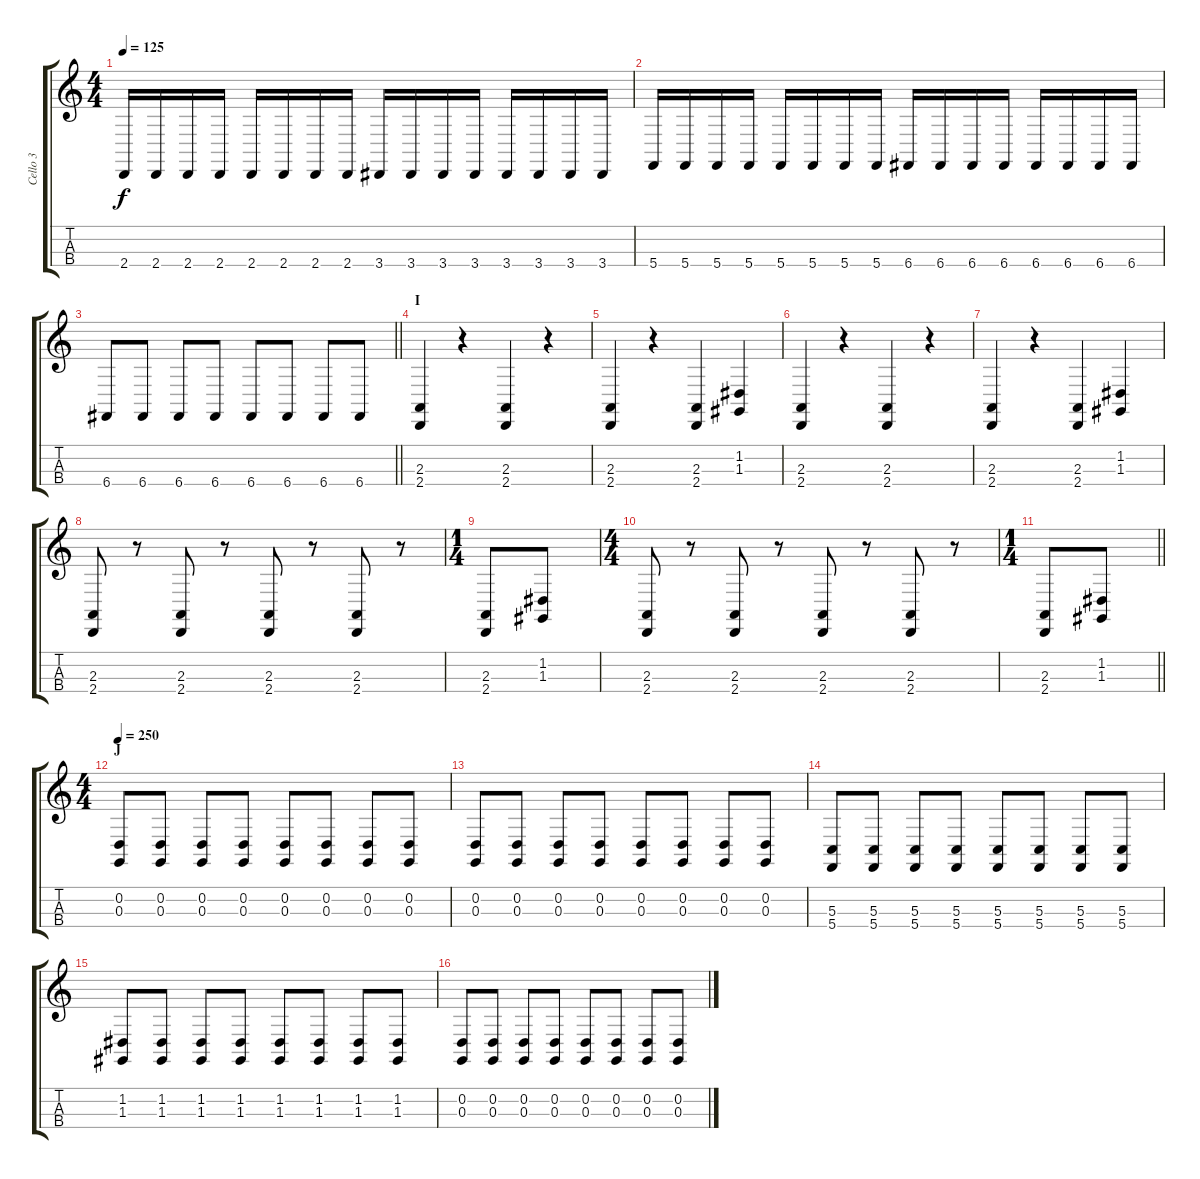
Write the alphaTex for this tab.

\track ("Cello 3" "Cello 3") {instrument cello}
\staff {score tabs}
\tuning (A3 D3 G2 C2) {hide}
\ts (4 4)
\tempo 125
\clef g2
\ks c
2.4.16{dy f} 2.4.16 2.4.16 2.4.16 2.4.16 2.4.16 2.4.16 2.4.16 3.4.16 3.4.16 3.4.16 3.4.16 3.4.16 3.4.16 3.4.16 3.4.16 |
5.4.16 5.4.16 5.4.16 5.4.16 5.4.16 5.4.16 5.4.16 5.4.16 6.4.16 6.4.16 6.4.16 6.4.16 6.4.16 6.4.16 6.4.16 6.4.16 |
\barLineRight lightlight
6.4.8 6.4.8 6.4.8 6.4.8 6.4.8 6.4.8 6.4.8 6.4.8 |
\section ("" "I")
(2.3 2.4).4 r.4 (2.3 2.4).4 r.4 |
(2.3 2.4).4 r.4 (2.3 2.4).4 (1.2 1.3).4 |
(2.3 2.4).4 r.4 (2.3 2.4).4 r.4 |
(2.3 2.4).4 r.4 (2.3 2.4).4 (1.2 1.3).4 |
(2.3 2.4).8 r.8 (2.3 2.4).8 r.8 (2.3 2.4).8 r.8 (2.3 2.4).8 r.8 |
\ts (1 4)
(2.3 2.4).8 (1.2 1.3).8 |
\ts (4 4)
(2.3 2.4).8 r.8 (2.3 2.4).8 r.8 (2.3 2.4).8 r.8 (2.3 2.4).8 r.8 |
\ts (1 4)
\barLineRight lightlight
(2.3 2.4).8 (1.2 1.3).8 |
\ts (4 4)
\section ("" "J")
\tempo 250
(0.2 0.3).8 (0.2 0.3).8 (0.2 0.3).8 (0.2 0.3).8 (0.2 0.3).8 (0.2 0.3).8 (0.2 0.3).8 (0.2 0.3).8 |
(0.2 0.3).8 (0.2 0.3).8 (0.2 0.3).8 (0.2 0.3).8 (0.2 0.3).8 (0.2 0.3).8 (0.2 0.3).8 (0.2 0.3).8 |
(5.3 5.4).8 (5.3 5.4).8 (5.3 5.4).8 (5.3 5.4).8 (5.3 5.4).8 (5.3 5.4).8 (5.3 5.4).8 (5.3 5.4).8 |
(1.2 1.3).8 (1.2 1.3).8 (1.2 1.3).8 (1.2 1.3).8 (1.2 1.3).8 (1.2 1.3).8 (1.2 1.3).8 (1.2 1.3).8 |
(0.2 0.3).8 (0.2 0.3).8 (0.2 0.3).8 (0.2 0.3).8 (0.2 0.3).8 (0.2 0.3).8 (0.2 0.3).8 (0.2 0.3).8
